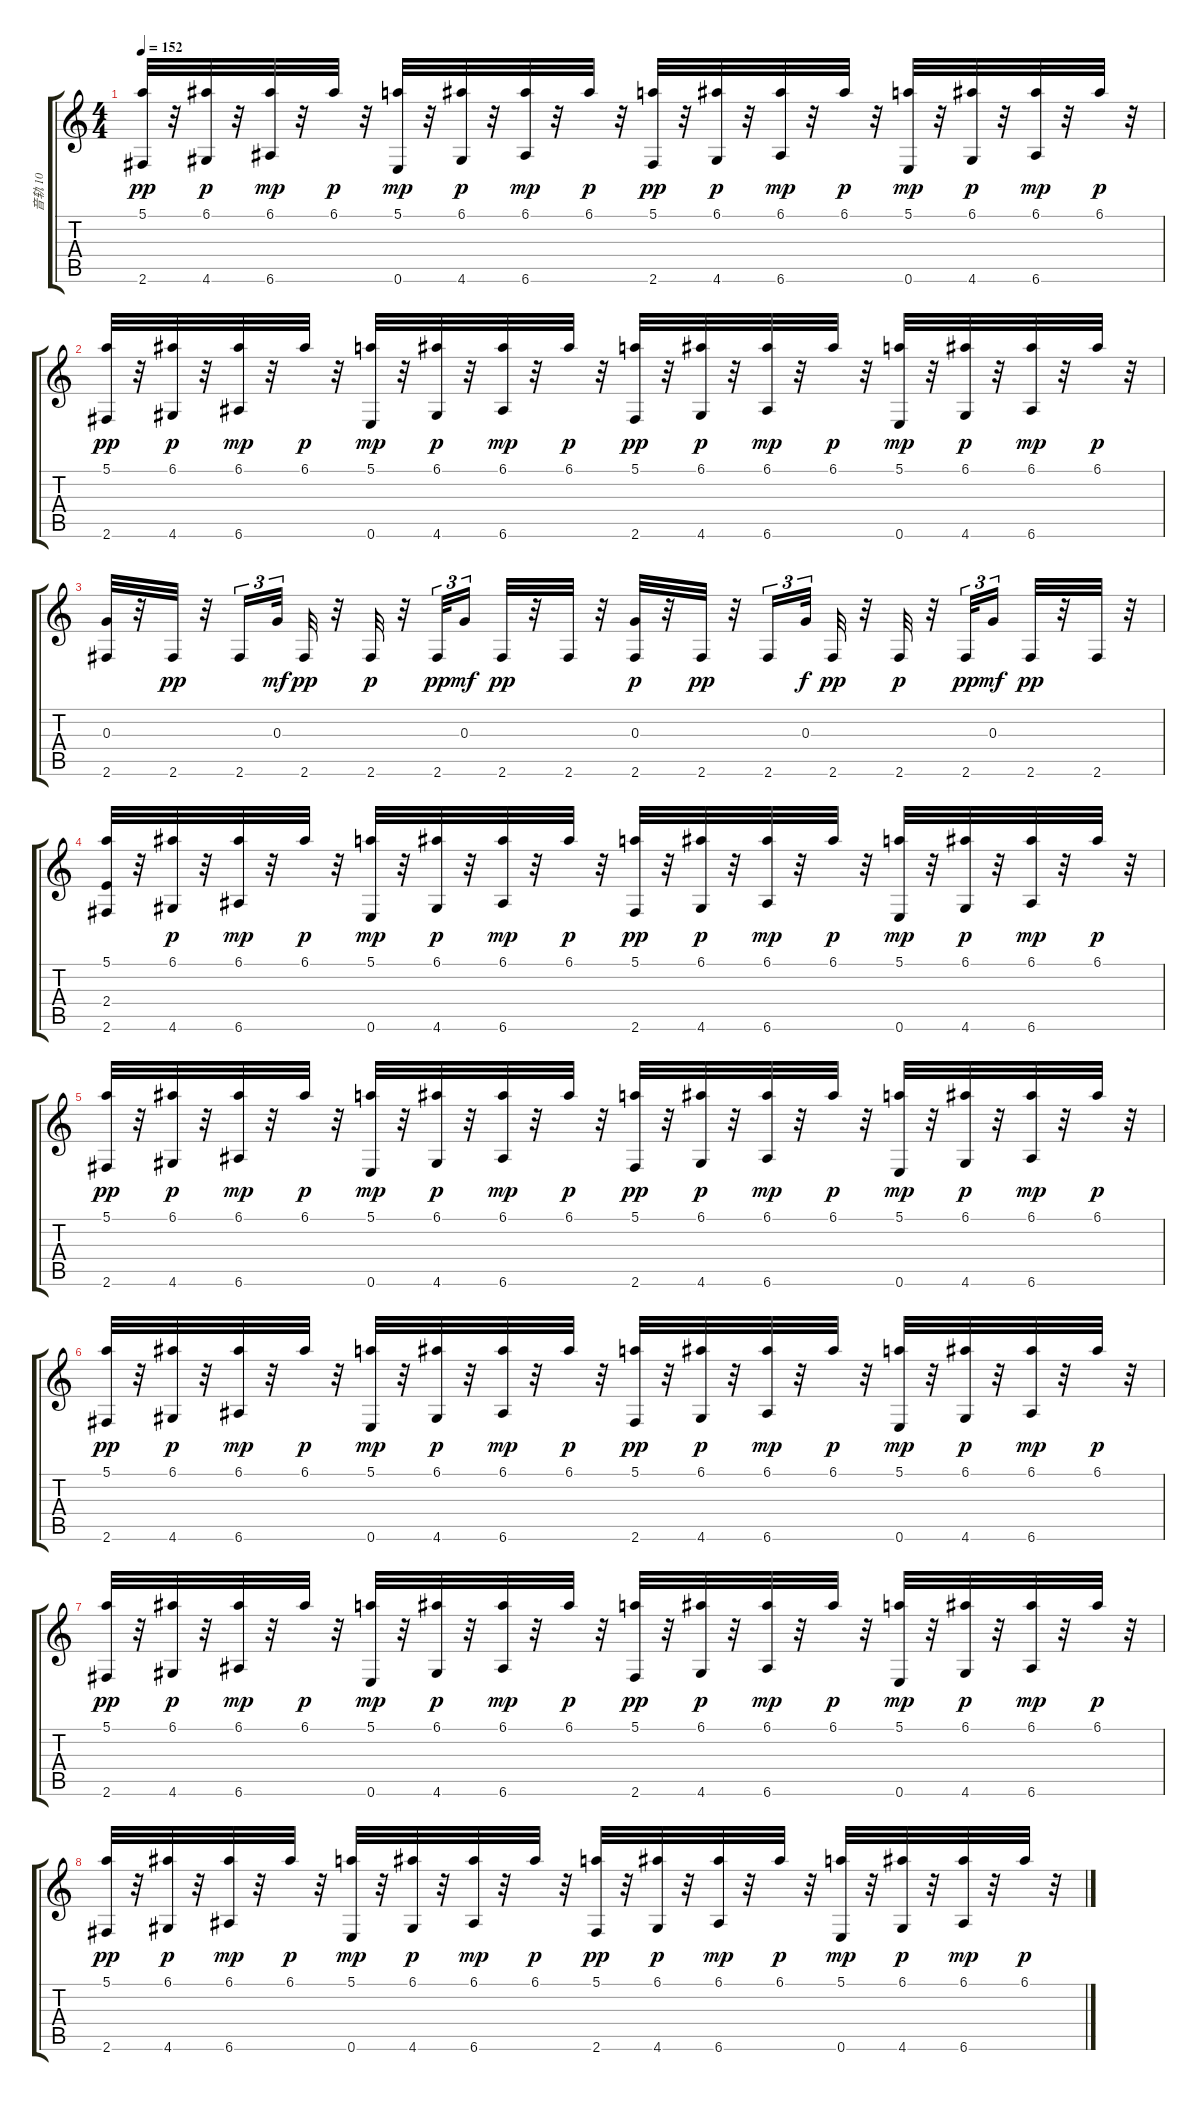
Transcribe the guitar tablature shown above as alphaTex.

\track ("音轨 10" "音轨 10") {instrument acousticguitarsteel}
\staff {score tabs}
\tuning (E4 B3 G3 D3 A2 E2) {hide}
\ts (4 4)
\tempo 152
\clef g2
\ks c
(5.1 2.6).32{dy pp} r.32 (6.1 4.6).32{dy p} r.32 (6.1 6.6).32{dy mp} r.32 6.1.32{dy p} r.32 (5.1 0.6).32{dy mp} r.32 (6.1 4.6).32{dy p} r.32 (6.1 6.6).32{dy mp} r.32 6.1.32{dy p} r.32 (5.1 2.6).32{dy pp} r.32 (6.1 4.6).32{dy p} r.32 (6.1 6.6).32{dy mp} r.32 6.1.32{dy p} r.32 (5.1 0.6).32{dy mp} r.32 (6.1 4.6).32{dy p} r.32 (6.1 6.6).32{dy mp} r.32 6.1.32{dy p} r.32 |
(5.1 2.6).32{dy pp} r.32 (6.1 4.6).32{dy p} r.32 (6.1 6.6).32{dy mp} r.32 6.1.32{dy p} r.32 (5.1 0.6).32{dy mp} r.32 (6.1 4.6).32{dy p} r.32 (6.1 6.6).32{dy mp} r.32 6.1.32{dy p} r.32 (5.1 2.6).32{dy pp} r.32 (6.1 4.6).32{dy p} r.32 (6.1 6.6).32{dy mp} r.32 6.1.32{dy p} r.32 (5.1 0.6).32{dy mp} r.32 (6.1 4.6).32{dy p} r.32 (6.1 6.6).32{dy mp} r.32 6.1.32{dy p} r.32 |
(0.3 2.6).32 r.32 2.6.32{dy pp} r.32 2.6.16{tu (3 2)} 0.3.32{tu (3 2) dy mf} 2.6.32{dy pp} r.32 2.6.32{dy p} r.32 2.6.32{tu (3 2) dy pp} 0.3.16{tu (3 2) dy mf} 2.6.32{dy pp} r.32 2.6.32 r.32 (0.3 2.6).32{dy p} r.32 2.6.32{dy pp} r.32 2.6.16{tu (3 2)} 0.3.32{tu (3 2) dy f} 2.6.32{dy pp} r.32 2.6.32{dy p} r.32 2.6.32{tu (3 2) dy pp} 0.3.16{tu (3 2) dy mf} 2.6.32{dy pp} r.32 2.6.32 r.32 |
(5.1 2.4 2.6).32 r.32 (6.1 4.6).32{dy p} r.32 (6.1 6.6).32{dy mp} r.32 6.1.32{dy p} r.32 (5.1 0.6).32{dy mp} r.32 (6.1 4.6).32{dy p} r.32 (6.1 6.6).32{dy mp} r.32 6.1.32{dy p} r.32 (5.1 2.6).32{dy pp} r.32 (6.1 4.6).32{dy p} r.32 (6.1 6.6).32{dy mp} r.32 6.1.32{dy p} r.32 (5.1 0.6).32{dy mp} r.32 (6.1 4.6).32{dy p} r.32 (6.1 6.6).32{dy mp} r.32 6.1.32{dy p} r.32 |
(5.1 2.6).32{dy pp} r.32 (6.1 4.6).32{dy p} r.32 (6.1 6.6).32{dy mp} r.32 6.1.32{dy p} r.32 (5.1 0.6).32{dy mp} r.32 (6.1 4.6).32{dy p} r.32 (6.1 6.6).32{dy mp} r.32 6.1.32{dy p} r.32 (5.1 2.6).32{dy pp} r.32 (6.1 4.6).32{dy p} r.32 (6.1 6.6).32{dy mp} r.32 6.1.32{dy p} r.32 (5.1 0.6).32{dy mp} r.32 (6.1 4.6).32{dy p} r.32 (6.1 6.6).32{dy mp} r.32 6.1.32{dy p} r.32 |
(5.1 2.6).32{dy pp} r.32 (6.1 4.6).32{dy p} r.32 (6.1 6.6).32{dy mp} r.32 6.1.32{dy p} r.32 (5.1 0.6).32{dy mp} r.32 (6.1 4.6).32{dy p} r.32 (6.1 6.6).32{dy mp} r.32 6.1.32{dy p} r.32 (5.1 2.6).32{dy pp} r.32 (6.1 4.6).32{dy p} r.32 (6.1 6.6).32{dy mp} r.32 6.1.32{dy p} r.32 (5.1 0.6).32{dy mp} r.32 (6.1 4.6).32{dy p} r.32 (6.1 6.6).32{dy mp} r.32 6.1.32{dy p} r.32 |
(5.1 2.6).32{dy pp} r.32 (6.1 4.6).32{dy p} r.32 (6.1 6.6).32{dy mp} r.32 6.1.32{dy p} r.32 (5.1 0.6).32{dy mp} r.32 (6.1 4.6).32{dy p} r.32 (6.1 6.6).32{dy mp} r.32 6.1.32{dy p} r.32 (5.1 2.6).32{dy pp} r.32 (6.1 4.6).32{dy p} r.32 (6.1 6.6).32{dy mp} r.32 6.1.32{dy p} r.32 (5.1 0.6).32{dy mp} r.32 (6.1 4.6).32{dy p} r.32 (6.1 6.6).32{dy mp} r.32 6.1.32{dy p} r.32 |
(5.1 2.6).32{dy pp} r.32 (6.1 4.6).32{dy p} r.32 (6.1 6.6).32{dy mp} r.32 6.1.32{dy p} r.32 (5.1 0.6).32{dy mp} r.32 (6.1 4.6).32{dy p} r.32 (6.1 6.6).32{dy mp} r.32 6.1.32{dy p} r.32 (5.1 2.6).32{dy pp} r.32 (6.1 4.6).32{dy p} r.32 (6.1 6.6).32{dy mp} r.32 6.1.32{dy p} r.32 (5.1 0.6).32{dy mp} r.32 (6.1 4.6).32{dy p} r.32 (6.1 6.6).32{dy mp} r.32 6.1.32{dy p} r.32
